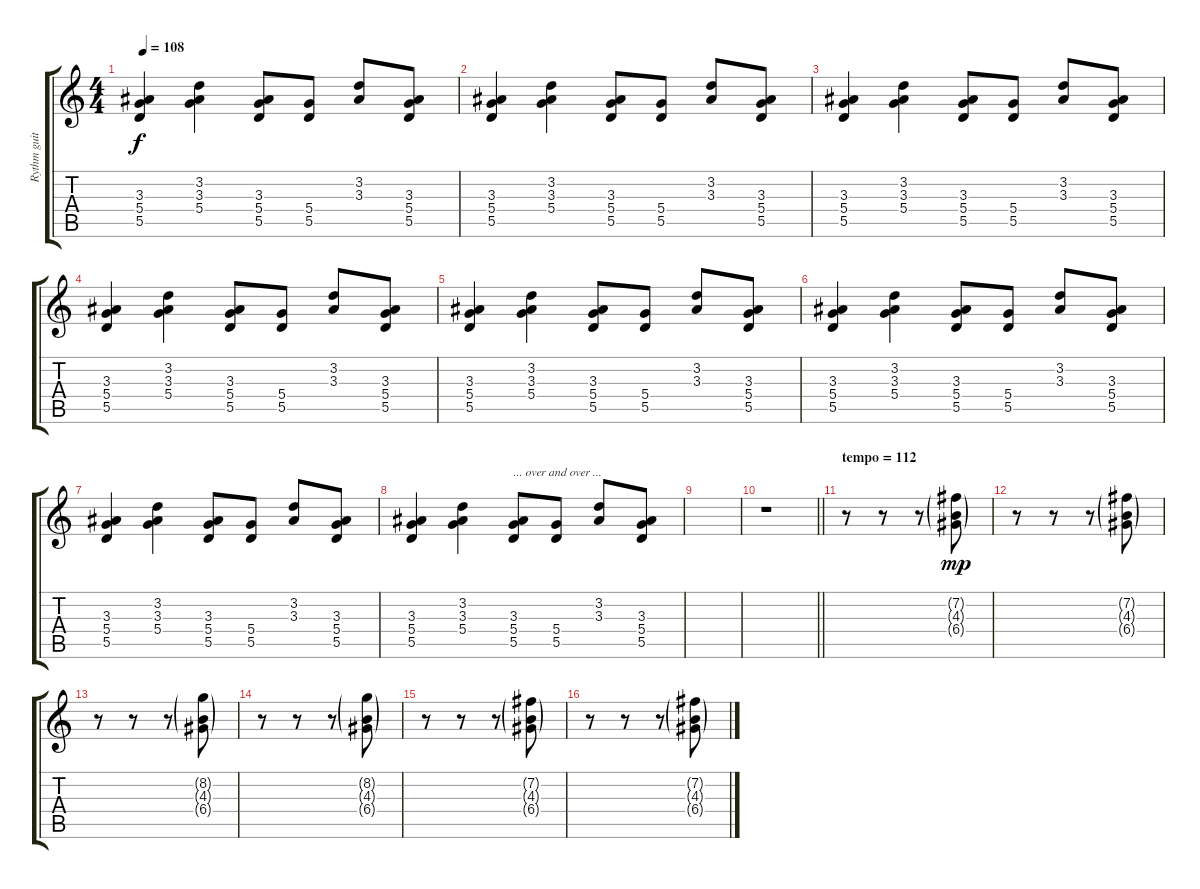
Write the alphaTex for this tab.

\track ("Rythm guitar" "Rythm guit") {instrument acousticguitarsteel}
\staff {score tabs}
\tuning (E4 B3 G3 D3 A2 E2) {hide}
\ts (4 4)
\tempo 108
\clef g2
\ks c
(3.3 5.4 5.5).4{dy f} (3.2 3.3 5.4).4 (3.3 5.4 5.5).8 (5.4 5.5).8 (3.2 3.3).8 (3.3 5.4 5.5).8 |
(3.3 5.4 5.5).4 (3.2 3.3 5.4).4 (3.3 5.4 5.5).8 (5.4 5.5).8 (3.2 3.3).8 (3.3 5.4 5.5).8 |
(3.3 5.4 5.5).4 (3.2 3.3 5.4).4 (3.3 5.4 5.5).8 (5.4 5.5).8 (3.2 3.3).8 (3.3 5.4 5.5).8 |
(3.3 5.4 5.5).4 (3.2 3.3 5.4).4 (3.3 5.4 5.5).8 (5.4 5.5).8 (3.2 3.3).8 (3.3 5.4 5.5).8 |
(3.3 5.4 5.5).4 (3.2 3.3 5.4).4 (3.3 5.4 5.5).8 (5.4 5.5).8 (3.2 3.3).8 (3.3 5.4 5.5).8 |
(3.3 5.4 5.5).4 (3.2 3.3 5.4).4 (3.3 5.4 5.5).8 (5.4 5.5).8 (3.2 3.3).8 (3.3 5.4 5.5).8 |
(3.3 5.4 5.5).4 (3.2 3.3 5.4).4 (3.3 5.4 5.5).8 (5.4 5.5).8 (3.2 3.3).8 (3.3 5.4 5.5).8 |
(3.3 5.4 5.5).4 (3.2 3.3 5.4).4 (3.3 5.4 5.5).8{txt "... over and over ..."} (5.4 5.5).8 (3.2 3.3).8 (3.3 5.4 5.5).8 |
|
\barLineRight lightlight
r.1 |
\section ("" "tempo = 112")
r.8 r.8 r.8 (7.2{g} 4.3{g} 6.4{g}).8{dy mp} |
r.8 r.8 r.8 (7.2{g} 4.3{g} 6.4{g}).8 |
r.8 r.8 r.8 (8.2{g} 4.3{g} 6.4{g}).8 |
r.8 r.8 r.8 (8.2{g} 4.3{g} 6.4{g}).8 |
r.8 r.8 r.8 (7.2{g} 4.3{g} 6.4{g}).8 |
r.8 r.8 r.8 (7.2{g} 4.3{g} 6.4{g}).8
